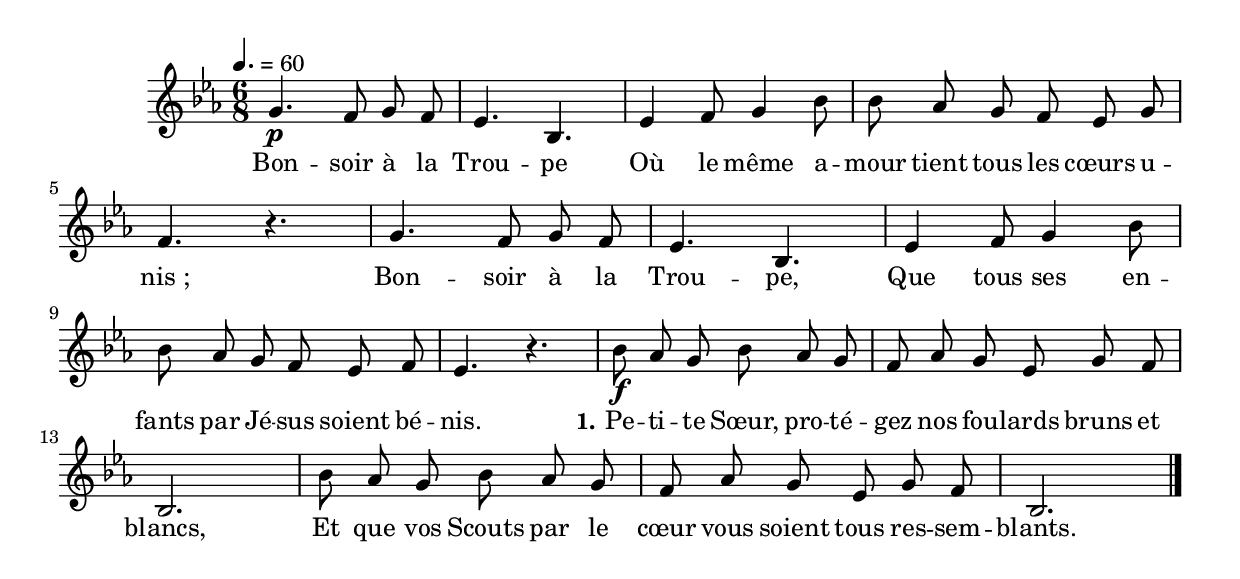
\version "2.16"
\include "italiano.ly"

\header {
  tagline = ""
  composer = ""
}                                        

MetriqueArmure = {
  \tempo 4.=60
  \time 6/8
  \key mib \major
}

italique = { \override Score . LyricText #'font-shape = #'italic }

roman = { \override Score . LyricText #'font-shape = #'roman }

MusiqueTheme = \relative do'' {
	sol4.\p fa8 sol fa
        mib4. sib
        mib4 fa8 sol4 sib8
        sib8 lab sol fa mib sol
        fa4. r4.
        sol4. fa8 sol fa
        mib4. sib
        mib4 fa8 sol4 sib8
        sib8 lab sol fa mib fa
        mib4. r4.
        sib'8\f lab sol sib lab sol
        fa8 lab sol mib sol fa
        sib,2.
        sib'8 lab sol sib lab sol
        fa8 lab sol mib sol fa
        sib,2. \bar "|."
}

Paroles = \lyricmode {
          Bon -- soir à la Trou -- pe
          Où le même a -- mour tient tous les cœurs u -- nis_;
          Bon -- soir à la Trou -- pe,
          Que tous ses en -- fants par Jé -- sus soient bé -- nis.
          
          \set stanza = "1."
          Pe -- ti -- te Sœur, pro -- té -- gez nos fou -- lards bruns et blancs,
          Et que vos Scouts par le cœur vous soient tous res -- sem -- blants.
}

\score{
    \new Staff <<
      \set Staff.midiInstrument = "flute"
      \new Voice = "theme" {
	\override Score.PaperColumn #'keep-inside-line = ##t
	\autoBeamOff
	\MetriqueArmure
	\MusiqueTheme
      }
      \new Lyrics \lyricsto theme {
	\Paroles
      }                       
    >>
\layout{}
\midi{}
}
